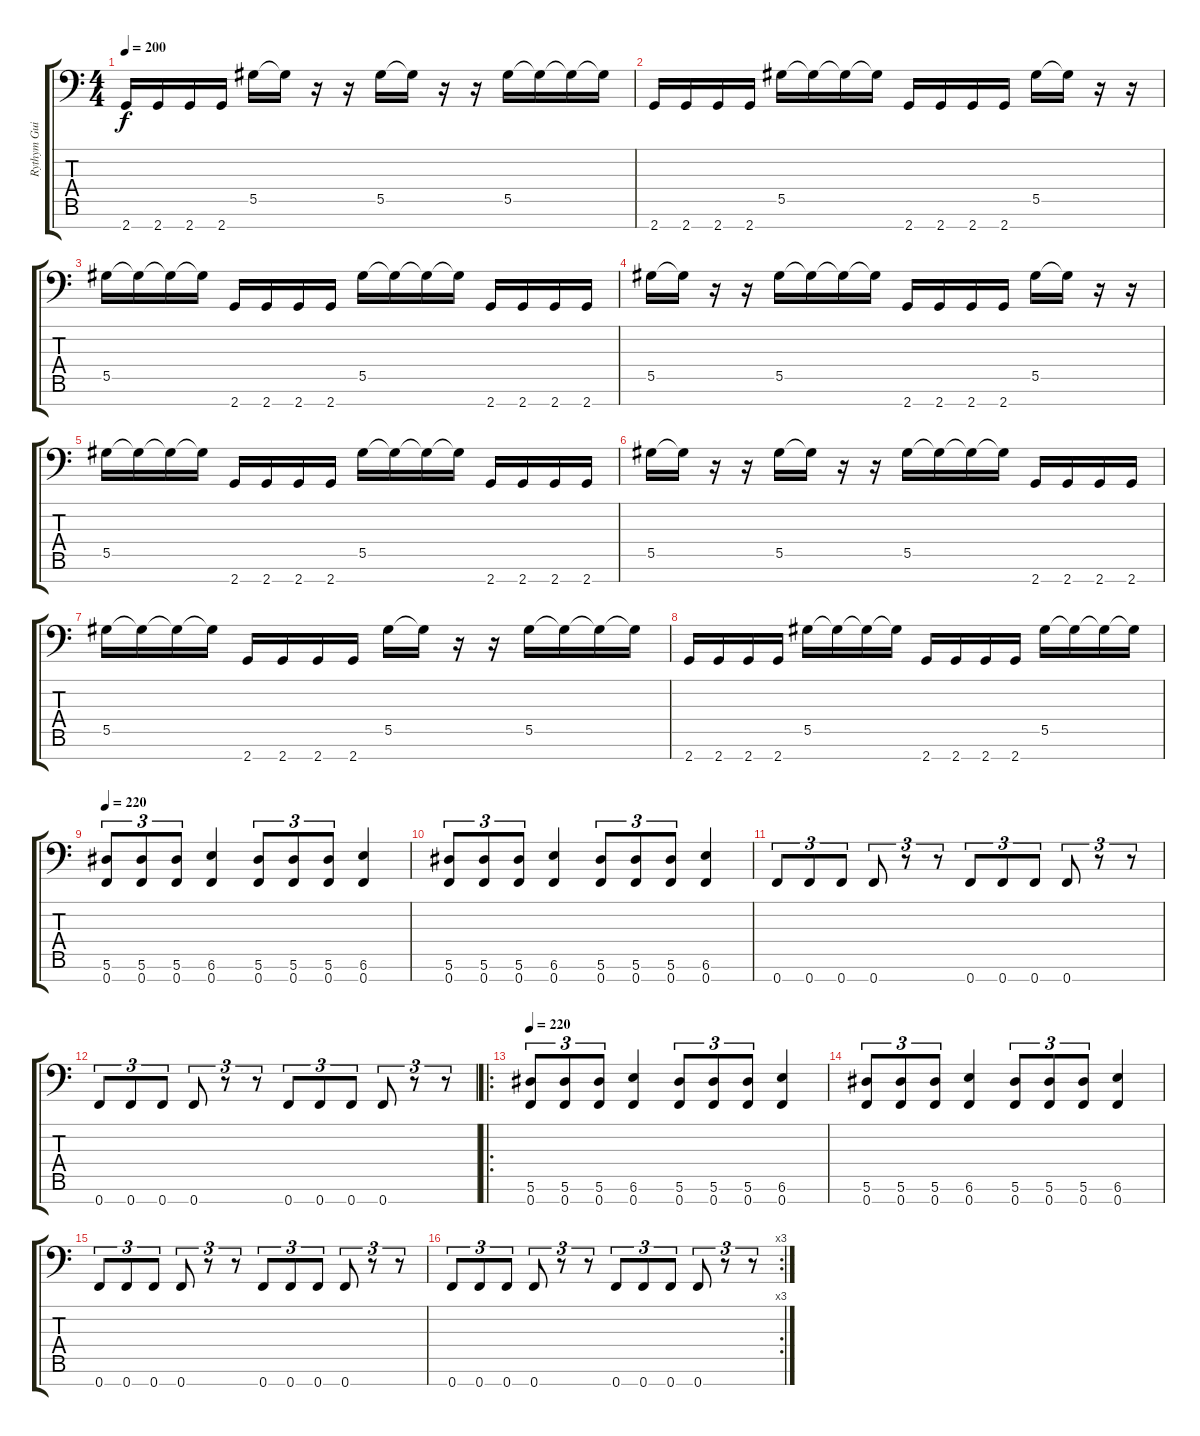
\track ("Rythym Guitar 2 (Tuned To F)" "Rythym Gui") {instrument distortionguitar}
\staff {score tabs}
\tuning (Bb3 Gb3 Db3 Ab2 Eb2 Bb1 F1) {hide}
\ts (4 4)
\tempo 200
\clef f4
\ks c
2.7.16{dy f} 2.7.16 2.7.16 2.7.16 5.5.16 5.5{t}.16 r.16 r.16 5.5.16 5.5{t}.16 r.16 r.16 5.5.16 5.5{t}.16 5.5{t}.16 5.5{t}.16 |
2.7.16 2.7.16 2.7.16 2.7.16 5.5.16 5.5{t}.16 5.5{t}.16 5.5{t}.16 2.7.16 2.7.16 2.7.16 2.7.16 5.5.16 5.5{t}.16 r.16 r.16 |
5.5.16 5.5{t}.16 5.5{t}.16 5.5{t}.16 2.7.16 2.7.16 2.7.16 2.7.16 5.5.16 5.5{t}.16 5.5{t}.16 5.5{t}.16 2.7.16 2.7.16 2.7.16 2.7.16 |
5.5.16 5.5{t}.16 r.16 r.16 5.5.16 5.5{t}.16 5.5{t}.16 5.5{t}.16 2.7.16 2.7.16 2.7.16 2.7.16 5.5.16 5.5{t}.16 r.16 r.16 |
5.5.16 5.5{t}.16 5.5{t}.16 5.5{t}.16 2.7.16 2.7.16 2.7.16 2.7.16 5.5.16 5.5{t}.16 5.5{t}.16 5.5{t}.16 2.7.16 2.7.16 2.7.16 2.7.16 |
5.5.16 5.5{t}.16 r.16 r.16 5.5.16 5.5{t}.16 r.16 r.16 5.5.16 5.5{t}.16 5.5{t}.16 5.5{t}.16 2.7.16 2.7.16 2.7.16 2.7.16 |
5.5.16 5.5{t}.16 5.5{t}.16 5.5{t}.16 2.7.16 2.7.16 2.7.16 2.7.16 5.5.16 5.5{t}.16 r.16 r.16 5.5.16 5.5{t}.16 5.5{t}.16 5.5{t}.16 |
2.7.16 2.7.16 2.7.16 2.7.16 5.5.16 5.5{t}.16 5.5{t}.16 5.5{t}.16 2.7.16 2.7.16 2.7.16 2.7.16 5.5.16 5.5{t}.16 5.5{t}.16 5.5{t}.16 |
\tempo 220
(5.6 0.7).8{tu (3 2)} (5.6 0.7).8{tu (3 2)} (5.6 0.7).8{tu (3 2)} (6.6 0.7).4 (5.6 0.7).8{tu (3 2)} (5.6 0.7).8{tu (3 2)} (5.6 0.7).8{tu (3 2)} (6.6 0.7).4 |
(5.6 0.7).8{tu (3 2)} (5.6 0.7).8{tu (3 2)} (5.6 0.7).8{tu (3 2)} (6.6 0.7).4 (5.6 0.7).8{tu (3 2)} (5.6 0.7).8{tu (3 2)} (5.6 0.7).8{tu (3 2)} (6.6 0.7).4 |
0.7.8{tu (3 2)} 0.7.8{tu (3 2)} 0.7.8{tu (3 2)} 0.7.8{tu (3 2)} r.8{tu (3 2)} r.8{tu (3 2)} 0.7.8{tu (3 2)} 0.7.8{tu (3 2)} 0.7.8{tu (3 2)} 0.7.8{tu (3 2)} r.8{tu (3 2)} r.8{tu (3 2)} |
0.7.8{tu (3 2)} 0.7.8{tu (3 2)} 0.7.8{tu (3 2)} 0.7.8{tu (3 2)} r.8{tu (3 2)} r.8{tu (3 2)} 0.7.8{tu (3 2)} 0.7.8{tu (3 2)} 0.7.8{tu (3 2)} 0.7.8{tu (3 2)} r.8{tu (3 2)} r.8{tu (3 2)} |
\ro
\tempo 220
(5.6 0.7).8{tu (3 2)} (5.6 0.7).8{tu (3 2)} (5.6 0.7).8{tu (3 2)} (6.6 0.7).4 (5.6 0.7).8{tu (3 2)} (5.6 0.7).8{tu (3 2)} (5.6 0.7).8{tu (3 2)} (6.6 0.7).4 |
(5.6 0.7).8{tu (3 2)} (5.6 0.7).8{tu (3 2)} (5.6 0.7).8{tu (3 2)} (6.6 0.7).4 (5.6 0.7).8{tu (3 2)} (5.6 0.7).8{tu (3 2)} (5.6 0.7).8{tu (3 2)} (6.6 0.7).4 |
0.7.8{tu (3 2)} 0.7.8{tu (3 2)} 0.7.8{tu (3 2)} 0.7.8{tu (3 2)} r.8{tu (3 2)} r.8{tu (3 2)} 0.7.8{tu (3 2)} 0.7.8{tu (3 2)} 0.7.8{tu (3 2)} 0.7.8{tu (3 2)} r.8{tu (3 2)} r.8{tu (3 2)} |
\rc 3
0.7.8{tu (3 2)} 0.7.8{tu (3 2)} 0.7.8{tu (3 2)} 0.7.8{tu (3 2)} r.8{tu (3 2)} r.8{tu (3 2)} 0.7.8{tu (3 2)} 0.7.8{tu (3 2)} 0.7.8{tu (3 2)} 0.7.8{tu (3 2)} r.8{tu (3 2)} r.8{tu (3 2)}
